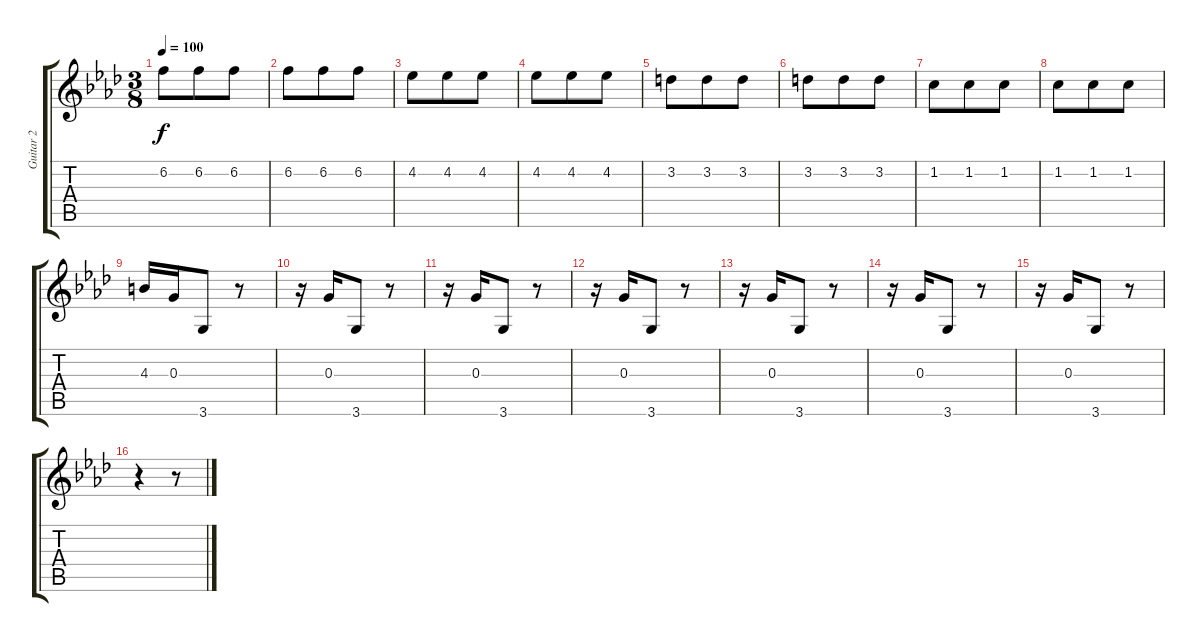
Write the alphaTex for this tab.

\track ("Guitar 2" "Guitar 2") {instrument distortionguitar}
\staff {score tabs}
\tuning (E4 B3 G3 D3 A2 E2) {hide}
\ts (3 8)
\tempo 100
\clef g2
\ks ab
6.2.8{dy f} 6.2.8 6.2.8 |
6.2.8 6.2.8 6.2.8 |
4.2.8 4.2.8 4.2.8 |
4.2.8 4.2.8 4.2.8 |
3.2.8 3.2.8 3.2.8 |
3.2.8 3.2.8 3.2.8 |
1.2.8 1.2.8 1.2.8 |
1.2.8 1.2.8 1.2.8 |
4.3.16 0.3.16 3.6.8 r.8 |
r.16 0.3.16 3.6.8 r.8 |
r.16 0.3.16 3.6.8 r.8 |
r.16 0.3.16 3.6.8 r.8 |
r.16 0.3.16 3.6.8 r.8 |
r.16 0.3.16 3.6.8 r.8 |
r.16 0.3.16 3.6.8 r.8 |
r.4 r.8
